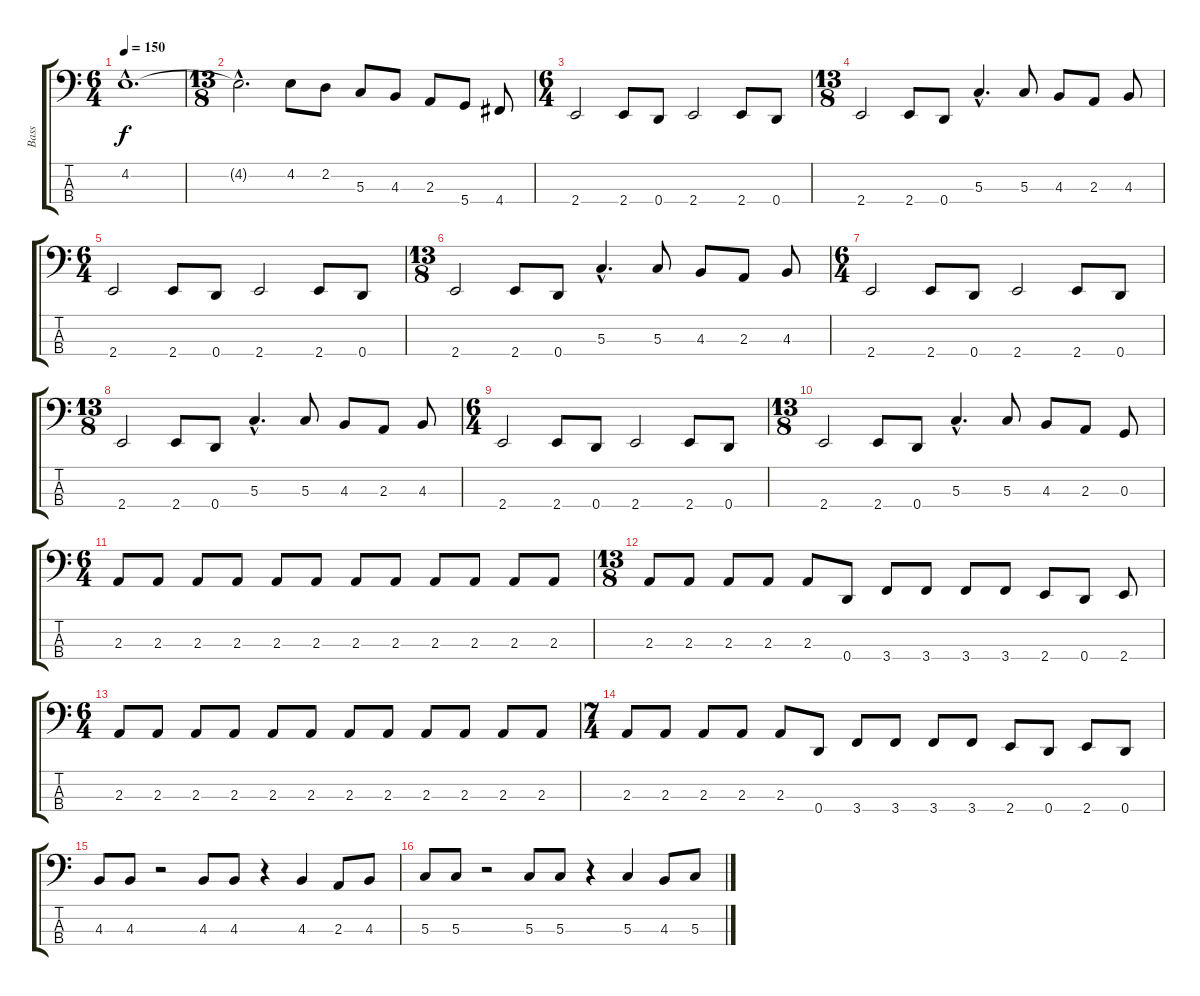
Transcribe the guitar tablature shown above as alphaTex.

\track ("Bass" "Bass") {instrument electricbassfinger}
\staff {score tabs}
\tuning (F2 C2 G1 D1) {hide}
\ts (6 4)
\tempo 150
\clef f4
\ks c
4.2{hac t}.1{d dy f} |
\ts (13 8)
4.2{hac t}.2{d} 4.2.8{volume 13} 2.2.8 5.3.8 4.3.8 2.3.8 5.4.8 4.4.8 |
\ts (6 4)
2.4.2 2.4.8 0.4.8 2.4.2 2.4.8 0.4.8 |
\ts (13 8)
2.4.2 2.4.8 0.4.8 5.3{hac}.4{d} 5.3.8 4.3.8 2.3.8 4.3.8 |
\ts (6 4)
2.4.2 2.4.8 0.4.8 2.4.2 2.4.8 0.4.8 |
\ts (13 8)
2.4.2 2.4.8 0.4.8 5.3{hac}.4{d} 5.3.8 4.3.8 2.3.8 4.3.8 |
\ts (6 4)
2.4.2 2.4.8 0.4.8 2.4.2 2.4.8 0.4.8 |
\ts (13 8)
2.4.2 2.4.8 0.4.8 5.3{hac}.4{d} 5.3.8 4.3.8 2.3.8 4.3.8 |
\ts (6 4)
2.4.2 2.4.8 0.4.8 2.4.2 2.4.8 0.4.8 |
\ts (13 8)
2.4.2 2.4.8 0.4.8 5.3{hac}.4{d} 5.3.8 4.3.8 2.3.8 0.3.8 |
\ts (6 4)
2.3.8 2.3.8 2.3.8 2.3.8 2.3.8 2.3.8 2.3.8 2.3.8 2.3.8 2.3.8 2.3.8 2.3.8 |
\ts (13 8)
2.3.8 2.3.8 2.3.8 2.3.8 2.3.8 0.4.8 3.4.8 3.4.8 3.4.8 3.4.8 2.4.8 0.4.8 2.4.8 |
\ts (6 4)
2.3.8 2.3.8 2.3.8 2.3.8 2.3.8 2.3.8 2.3.8 2.3.8 2.3.8 2.3.8 2.3.8 2.3.8 |
\ts (7 4)
2.3.8 2.3.8 2.3.8 2.3.8 2.3.8 0.4.8 3.4.8 3.4.8 3.4.8 3.4.8 2.4.8 0.4.8 2.4.8 0.4.8 |
4.3.8 4.3.8 r.2 4.3.8 4.3.8 r.4 4.3.4 2.3.8 4.3.8 |
5.3.8 5.3.8 r.2 5.3.8 5.3.8 r.4 5.3.4 4.3.8 5.3.8
